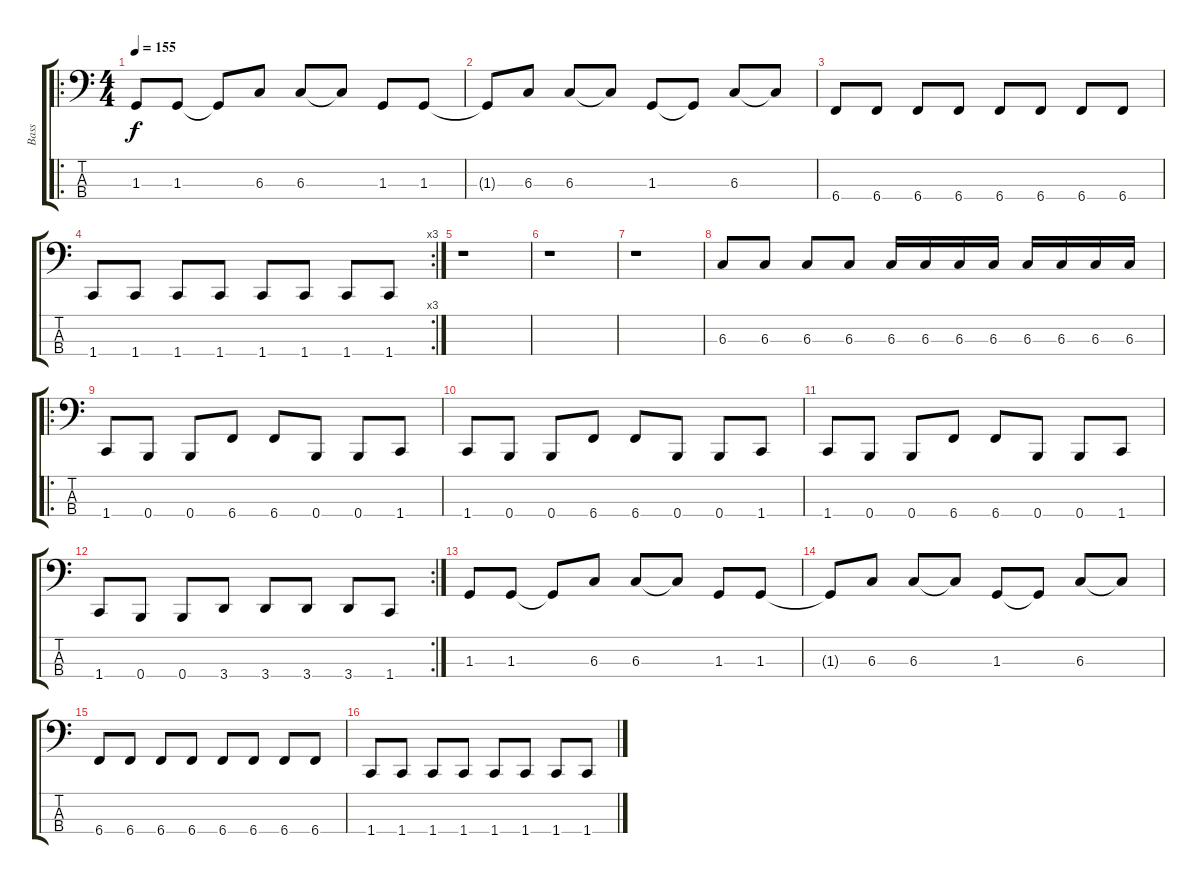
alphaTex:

\track ("Bass" "Bass") {instrument electricbassfinger}
\staff {score tabs}
\tuning (E2 B1 Gb1 B0) {hide}
\ro
\ts (4 4)
\tempo 155
\clef f4
\ks c
1.3.8{dy f} 1.3.8 1.3{t}.8 6.3.8 6.3.8 6.3{t}.8 1.3.8 1.3.8 |
1.3{t}.8 6.3.8 6.3.8 6.3{t}.8 1.3.8 1.3{t}.8 6.3.8 6.3{t}.8 |
6.4.8 6.4.8 6.4.8 6.4.8 6.4.8 6.4.8 6.4.8 6.4.8 |
\rc 3
1.4.8 1.4.8 1.4.8 1.4.8 1.4.8 1.4.8 1.4.8 1.4.8 |
r.1 |
r.1 |
r.1 |
6.3.8 6.3.8 6.3.8 6.3.8 6.3.16 6.3.16 6.3.16 6.3.16 6.3.16 6.3.16 6.3.16 6.3.16 |
\ro
1.4.8 0.4.8 0.4.8 6.4.8 6.4.8 0.4.8 0.4.8 1.4.8 |
1.4.8 0.4.8 0.4.8 6.4.8 6.4.8 0.4.8 0.4.8 1.4.8 |
1.4.8 0.4.8 0.4.8 6.4.8 6.4.8 0.4.8 0.4.8 1.4.8 |
\rc 2
1.4.8 0.4.8 0.4.8 3.4.8 3.4.8 3.4.8 3.4.8 1.4.8 |
1.3.8 1.3.8 1.3{t}.8 6.3.8 6.3.8 6.3{t}.8 1.3.8 1.3.8 |
1.3{t}.8 6.3.8 6.3.8 6.3{t}.8 1.3.8 1.3{t}.8 6.3.8 6.3{t}.8 |
6.4.8 6.4.8 6.4.8 6.4.8 6.4.8 6.4.8 6.4.8 6.4.8 |
1.4.8 1.4.8 1.4.8 1.4.8 1.4.8 1.4.8 1.4.8 1.4.8
